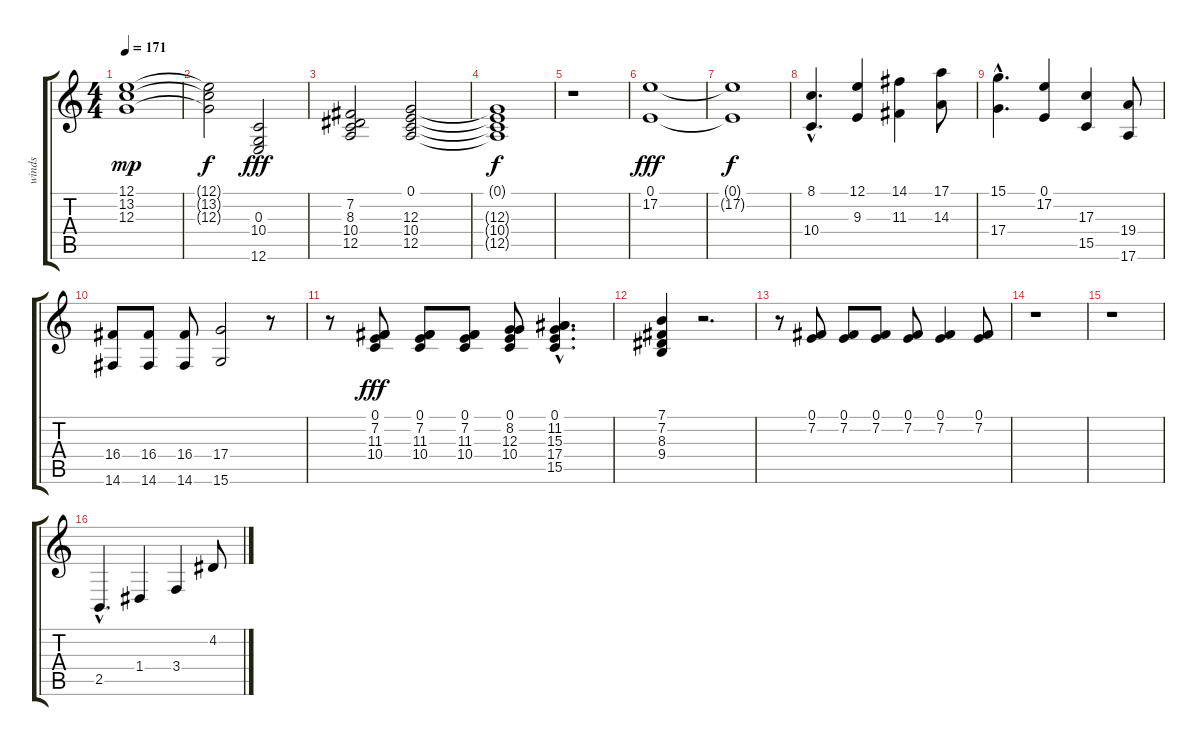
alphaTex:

\track ("winds" "winds") {instrument choiraahs}
\staff {score tabs}
\tuning (E4 B3 G3 D3 A2 E2) {hide}
\ts (4 4)
\tempo 171
\clef g2
\ks c
(12.1 13.2 12.3).1{dy mp instrument choiraahs} |
(12.1{t} 13.2{t} 12.3{t}).2{dy f} (0.3 10.4 12.6).2{dy fff} |
(7.2 8.3 10.4 12.5).2 (0.1 12.3 10.4 12.5).2 |
(0.1{t} 12.3{t} 10.4{t} 12.5{t}).1{dy f} |
r.1 |
(0.1 17.2).1{dy fff instrument frenchhorn} |
(0.1{t} 17.2{t}).1{dy f} |
(8.1{hac} 10.4{hac}).4{d instrument tenorsax} (12.1 9.3).4 (14.1 11.3).4 (17.1 14.3).8 |
(15.1{hac} 17.4{hac}).4{d} (0.1 17.2).4 (17.3 15.5).4 (19.4 17.6).8 |
(16.4 14.6).8 (16.4 14.6).8 (16.4 14.6).8 (17.4 15.6).2 r.8 |
r.8 (0.1 7.2 11.3 10.4).8{dy fff instrument frenchhorn} (0.1 7.2 11.3 10.4).8 (0.1 7.2 11.3 10.4).8 (0.1 8.2 12.3 10.4).8 (0.1{hac} 11.2{hac} 15.3{hac} 17.4{hac} 15.5{hac}).4{d} |
(7.1 7.2 8.3 9.4).4 r.2{d} |
r.8 (0.1 7.2).8{instrument mutedtrumpet} (0.1 7.2).8 (0.1 7.2).8 (0.1 7.2).8 (0.1 7.2).4 (0.1 7.2).8 |
r.1 |
r.1 |
2.5{hac}.4{d instrument frenchhorn} 1.4.4 3.4.4 4.2.8
